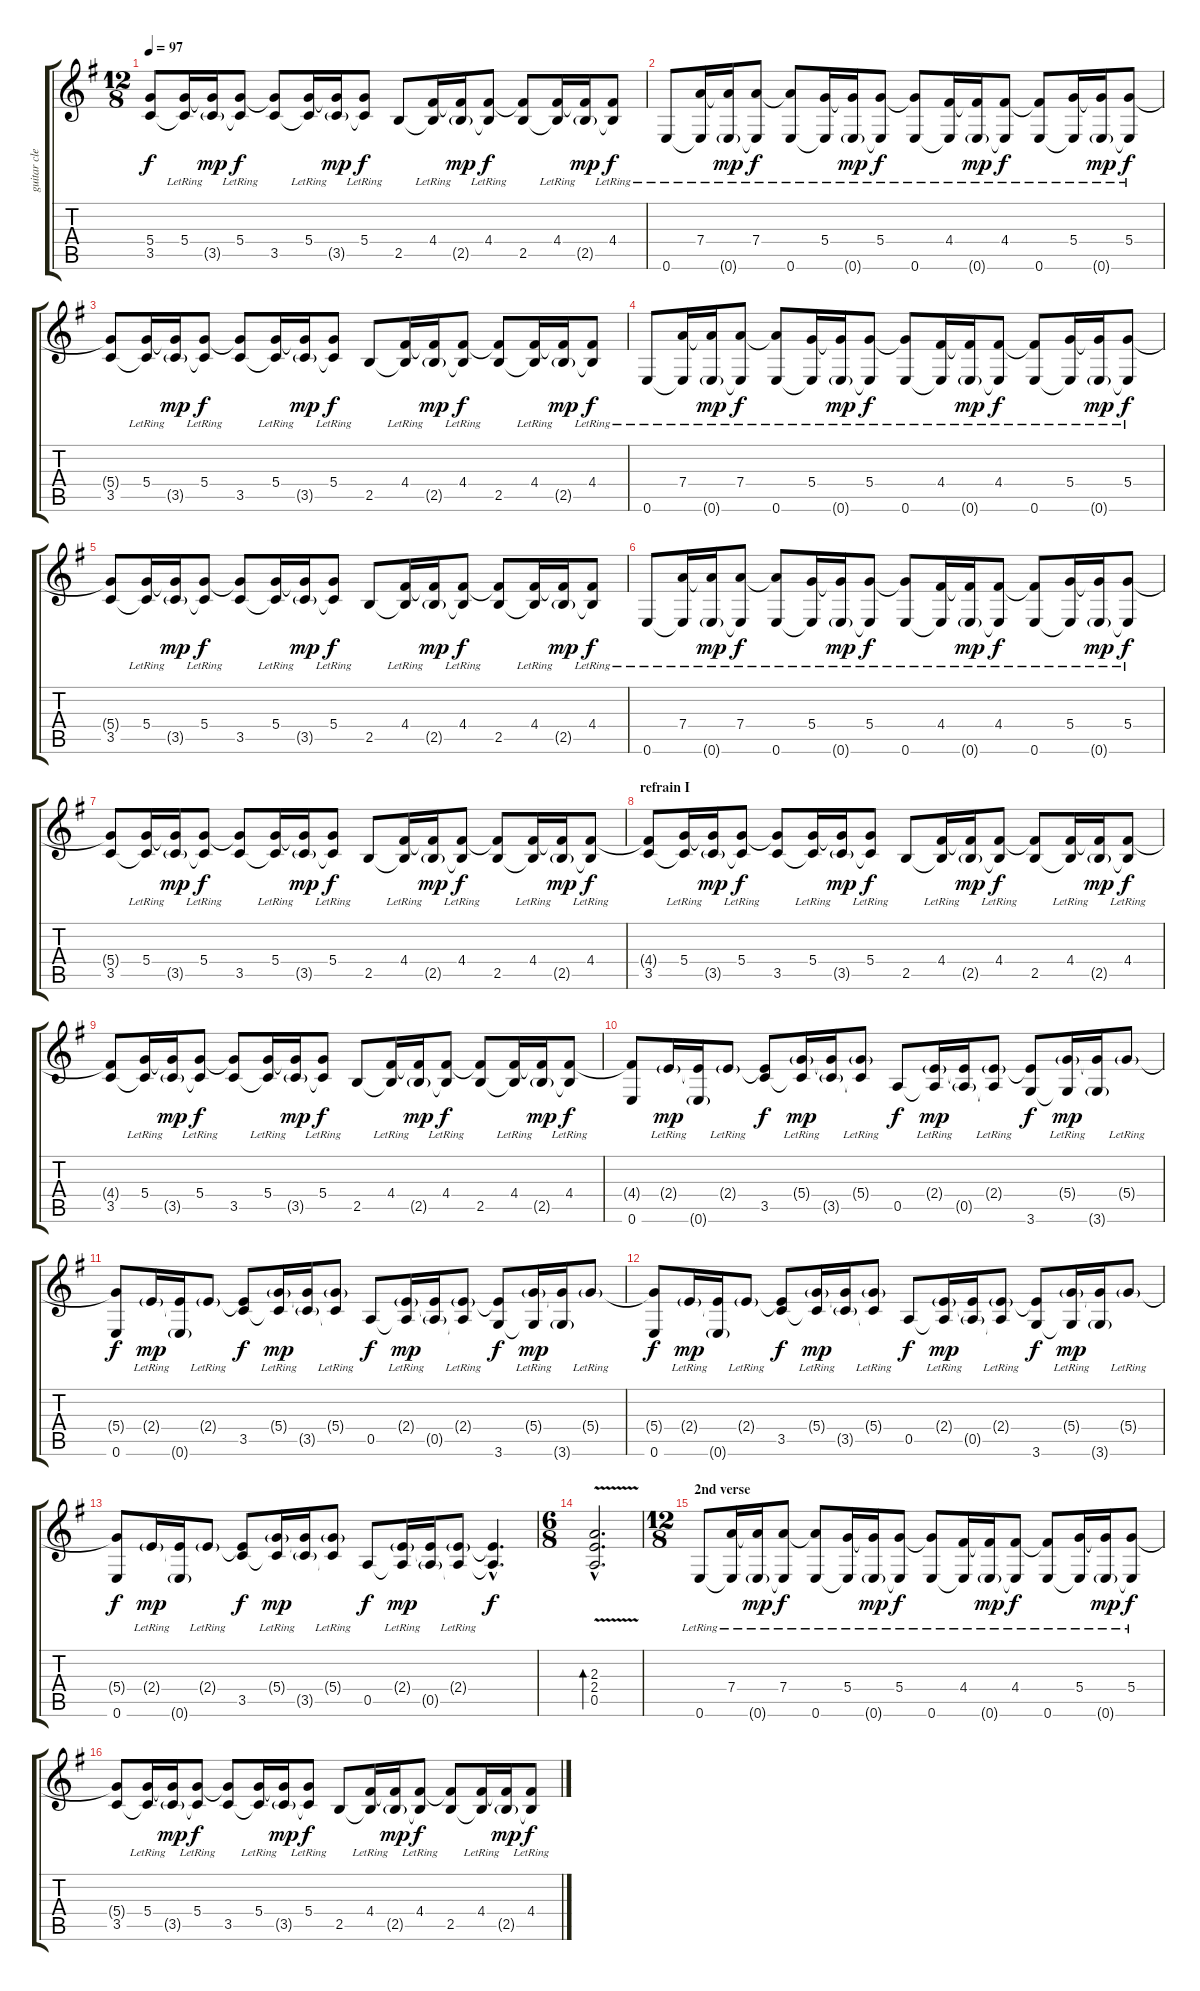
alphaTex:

\track ("guitar clean" "guitar cle") {instrument acousticguitarsteel}
\staff {score tabs}
\tuning (E4 B3 G3 D3 A2 E2) {hide}
\ts (12 8)
\tempo 97
\clef g2
\ks g
(5.4{t} 3.5).8{dy f} (5.4{lr} 3.5{t}).16 (5.4{t} 3.5{g}).16{dy mp} (5.4{lr} 3.5{t}).8{dy f} (5.4{t} 3.5).8 (5.4{lr} 3.5{t}).16 (5.4{t} 3.5{g}).16{dy mp} (5.4{lr} 3.5{t}).8{dy f} 2.5.8 (4.4{lr} 2.5{t}).16 (4.4{t} 2.5{g}).16{dy mp} (4.4{lr} 2.5{t}).8{dy f} (4.4{t} 2.5).8 (4.4{lr} 2.5{t}).16 (4.4{t} 2.5{g}).16{dy mp} (4.4{lr} 2.5{t}).8{dy f} |
0.6{lr}.8 (7.4{lr} 0.6{t}).16 (7.4{t} 0.6{g lr}).16{dy mp} (7.4{lr} 0.6{t}).8{dy f} (7.4{t} 0.6{lr}).8 (5.4{lr} 0.6{t}).16 (5.4{t} 0.6{g lr}).16{dy mp} (5.4{lr} 0.6{t}).8{dy f} (5.4{t} 0.6{lr}).8 (4.4{lr} 0.6{t}).16 (4.4{t} 0.6{g lr}).16{dy mp} (4.4{lr} 0.6{t}).8{dy f} (4.4{t} 0.6{lr}).8 (5.4{lr} 0.6{t}).16 (5.4{t} 0.6{g lr}).16{dy mp} (5.4{lr} 0.6{t}).8{dy f} |
(5.4{t} 3.5).8 (5.4{lr} 3.5{t}).16 (5.4{t} 3.5{g}).16{dy mp} (5.4{lr} 3.5{t}).8{dy f} (5.4{t} 3.5).8 (5.4{lr} 3.5{t}).16 (5.4{t} 3.5{g}).16{dy mp} (5.4{lr} 3.5{t}).8{dy f} 2.5.8 (4.4{lr} 2.5{t}).16 (4.4{t} 2.5{g}).16{dy mp} (4.4{lr} 2.5{t}).8{dy f} (4.4{t} 2.5).8 (4.4{lr} 2.5{t}).16 (4.4{t} 2.5{g}).16{dy mp} (4.4{lr} 2.5{t}).8{dy f} |
0.6{lr}.8 (7.4{lr} 0.6{t}).16 (7.4{t} 0.6{g lr}).16{dy mp} (7.4{lr} 0.6{t}).8{dy f} (7.4{t} 0.6{lr}).8 (5.4{lr} 0.6{t}).16 (5.4{t} 0.6{g lr}).16{dy mp} (5.4{lr} 0.6{t}).8{dy f} (5.4{t} 0.6{lr}).8 (4.4{lr} 0.6{t}).16 (4.4{t} 0.6{g lr}).16{dy mp} (4.4{lr} 0.6{t}).8{dy f} (4.4{t} 0.6{lr}).8 (5.4{lr} 0.6{t}).16 (5.4{t} 0.6{g lr}).16{dy mp} (5.4{lr} 0.6{t}).8{dy f} |
(5.4{t} 3.5).8 (5.4{lr} 3.5{t}).16 (5.4{t} 3.5{g}).16{dy mp} (5.4{lr} 3.5{t}).8{dy f} (5.4{t} 3.5).8 (5.4{lr} 3.5{t}).16 (5.4{t} 3.5{g}).16{dy mp} (5.4{lr} 3.5{t}).8{dy f} 2.5.8 (4.4{lr} 2.5{t}).16 (4.4{t} 2.5{g}).16{dy mp} (4.4{lr} 2.5{t}).8{dy f} (4.4{t} 2.5).8 (4.4{lr} 2.5{t}).16 (4.4{t} 2.5{g}).16{dy mp} (4.4{lr} 2.5{t}).8{dy f} |
0.6{lr}.8 (7.4{lr} 0.6{t}).16 (7.4{t} 0.6{g lr}).16{dy mp} (7.4{lr} 0.6{t}).8{dy f} (7.4{t} 0.6{lr}).8 (5.4{lr} 0.6{t}).16 (5.4{t} 0.6{g lr}).16{dy mp} (5.4{lr} 0.6{t}).8{dy f} (5.4{t} 0.6{lr}).8 (4.4{lr} 0.6{t}).16 (4.4{t} 0.6{g lr}).16{dy mp} (4.4{lr} 0.6{t}).8{dy f} (4.4{t} 0.6{lr}).8 (5.4{lr} 0.6{t}).16 (5.4{t} 0.6{g lr}).16{dy mp} (5.4{lr} 0.6{t}).8{dy f} |
(5.4{t} 3.5).8 (5.4{lr} 3.5{t}).16 (5.4{t} 3.5{g}).16{dy mp} (5.4{lr} 3.5{t}).8{dy f} (5.4{t} 3.5).8 (5.4{lr} 3.5{t}).16 (5.4{t} 3.5{g}).16{dy mp} (5.4{lr} 3.5{t}).8{dy f} 2.5.8 (4.4{lr} 2.5{t}).16 (4.4{t} 2.5{g}).16{dy mp} (4.4{lr} 2.5{t}).8{dy f} (4.4{t} 2.5).8 (4.4{lr} 2.5{t}).16 (4.4{t} 2.5{g}).16{dy mp} (4.4{lr} 2.5{t}).8{dy f} |
\section ("" "refrain I")
(4.4{t} 3.5).8 (5.4{lr} 3.5{t}).16 (5.4{t} 3.5{g}).16{dy mp} (5.4{lr} 3.5{t}).8{dy f} (5.4{t} 3.5).8 (5.4{lr} 3.5{t}).16 (5.4{t} 3.5{g}).16{dy mp} (5.4{lr} 3.5{t}).8{dy f} 2.5.8 (4.4{lr} 2.5{t}).16 (4.4{t} 2.5{g}).16{dy mp} (4.4{lr} 2.5{t}).8{dy f} (4.4{t} 2.5).8 (4.4{lr} 2.5{t}).16 (4.4{t} 2.5{g}).16{dy mp} (4.4{lr} 2.5{t}).8{dy f} |
(4.4{t} 3.5).8 (5.4{lr} 3.5{t}).16 (5.4{t} 3.5{g}).16{dy mp} (5.4{lr} 3.5{t}).8{dy f} (5.4{t} 3.5).8 (5.4{lr} 3.5{t}).16 (5.4{t} 3.5{g}).16{dy mp} (5.4{lr} 3.5{t}).8{dy f} 2.5.8 (4.4{lr} 2.5{t}).16 (4.4{t} 2.5{g}).16{dy mp} (4.4{lr} 2.5{t}).8{dy f} (4.4{t} 2.5).8 (4.4{lr} 2.5{t}).16 (4.4{t} 2.5{g}).16{dy mp} (4.4{lr} 2.5{t}).8{dy f} |
(4.4{t} 0.6).8 2.4{g lr}.16{dy mp} (2.4{t} 0.6{g}).16 2.4{g lr}.8 (2.4{t} 3.5).8{dy f} (5.4{g lr} 3.5{t}).16{dy mp} (5.4{t} 3.5{g}).16 (5.4{g lr} 3.5{t}).8 0.5.8{dy f} (2.4{g lr} 0.5{t}).16{dy mp} (2.4{t} 0.5{g}).16 (2.4{g lr} 0.5{t}).8 (2.4{t} 3.6).8{dy f} (5.4{g lr} 3.6{t}).16{dy mp} (5.4{t} 3.6{g}).16 5.4{g lr}.8 |
(5.4{t} 0.6).8{dy f} 2.4{g lr}.16{dy mp} (2.4{t} 0.6{g}).16 2.4{g lr}.8 (2.4{t} 3.5).8{dy f} (5.4{g lr} 3.5{t}).16{dy mp} (5.4{t} 3.5{g}).16 (5.4{g lr} 3.5{t}).8 0.5.8{dy f} (2.4{g lr} 0.5{t}).16{dy mp} (2.4{t} 0.5{g}).16 (2.4{g lr} 0.5{t}).8 (2.4{t} 3.6).8{dy f} (5.4{g lr} 3.6{t}).16{dy mp} (5.4{t} 3.6{g}).16 5.4{g lr}.8 |
(5.4{t} 0.6).8{dy f} 2.4{g lr}.16{dy mp} (2.4{t} 0.6{g}).16 2.4{g lr}.8 (2.4{t} 3.5).8{dy f} (5.4{g lr} 3.5{t}).16{dy mp} (5.4{t} 3.5{g}).16 (5.4{g lr} 3.5{t}).8 0.5.8{dy f} (2.4{g lr} 0.5{t}).16{dy mp} (2.4{t} 0.5{g}).16 (2.4{g lr} 0.5{t}).8 (2.4{t} 3.6).8{dy f} (5.4{g lr} 3.6{t}).16{dy mp} (5.4{t} 3.6{g}).16 5.4{g lr}.8 |
(5.4{t} 0.6).8{dy f} 2.4{g lr}.16{dy mp} (2.4{t} 0.6{g}).16 2.4{g lr}.8 (2.4{t} 3.5).8{dy f} (5.4{g lr} 3.5{t}).16{dy mp} (5.4{t} 3.5{g}).16 (5.4{g lr} 3.5{t}).8 0.5.8{dy f} (2.4{g lr} 0.5{t}).16{dy mp} (2.4{t} 0.5{g}).16 (2.4{g lr} 0.5{t}).8 (2.4{t} 0.5{hac t}).4{d dy f} |
\ts (6 8)
(2.3{v hac} 2.4{v hac} 0.5{v}).2{d bd 240} |
\ts (12 8)
\section ("" "2nd verse")
0.6{lr}.8 (7.4{lr} 0.6{t}).16 (7.4{t} 0.6{g lr}).16{dy mp} (7.4{lr} 0.6{t}).8{dy f} (7.4{t} 0.6{lr}).8 (5.4{lr} 0.6{t}).16 (5.4{t} 0.6{g lr}).16{dy mp} (5.4{lr} 0.6{t}).8{dy f} (5.4{t} 0.6{lr}).8 (4.4{lr} 0.6{t}).16 (4.4{t} 0.6{g lr}).16{dy mp} (4.4{lr} 0.6{t}).8{dy f} (4.4{t} 0.6{lr}).8 (5.4{lr} 0.6{t}).16 (5.4{t} 0.6{g lr}).16{dy mp} (5.4{lr} 0.6{t}).8{dy f} |
(5.4{t} 3.5).8 (5.4{lr} 3.5{t}).16 (5.4{t} 3.5{g}).16{dy mp} (5.4{lr} 3.5{t}).8{dy f} (5.4{t} 3.5).8 (5.4{lr} 3.5{t}).16 (5.4{t} 3.5{g}).16{dy mp} (5.4{lr} 3.5{t}).8{dy f} 2.5.8 (4.4{lr} 2.5{t}).16 (4.4{t} 2.5{g}).16{dy mp} (4.4{lr} 2.5{t}).8{dy f} (4.4{t} 2.5).8 (4.4{lr} 2.5{t}).16 (4.4{t} 2.5{g}).16{dy mp} (4.4{lr} 2.5{t}).8{dy f}
